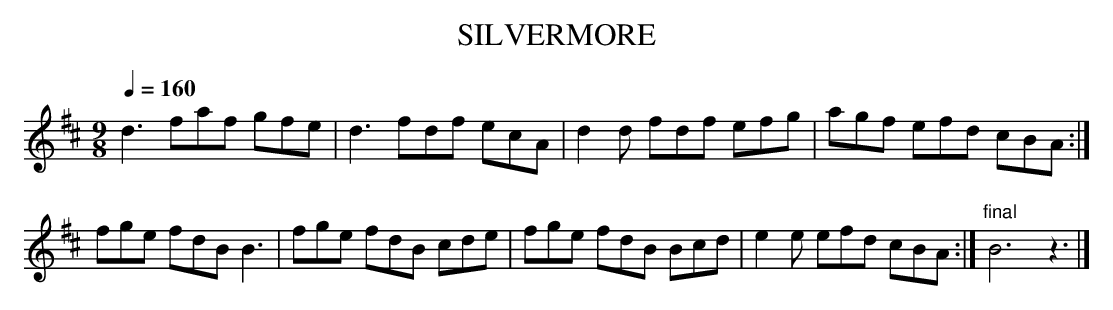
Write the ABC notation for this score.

X:1
T:SILVERMORE
Q:1/4=160
M:9/8
L:1/8
K:Bm
d3 faf gfe|d3 fdf ecA|d2d fdf efg|agf efd cBA:|
fge fdB B3|fge fdB cde|fge fdB Bcd|e2e efd cBA:|"final"B6z3|]
